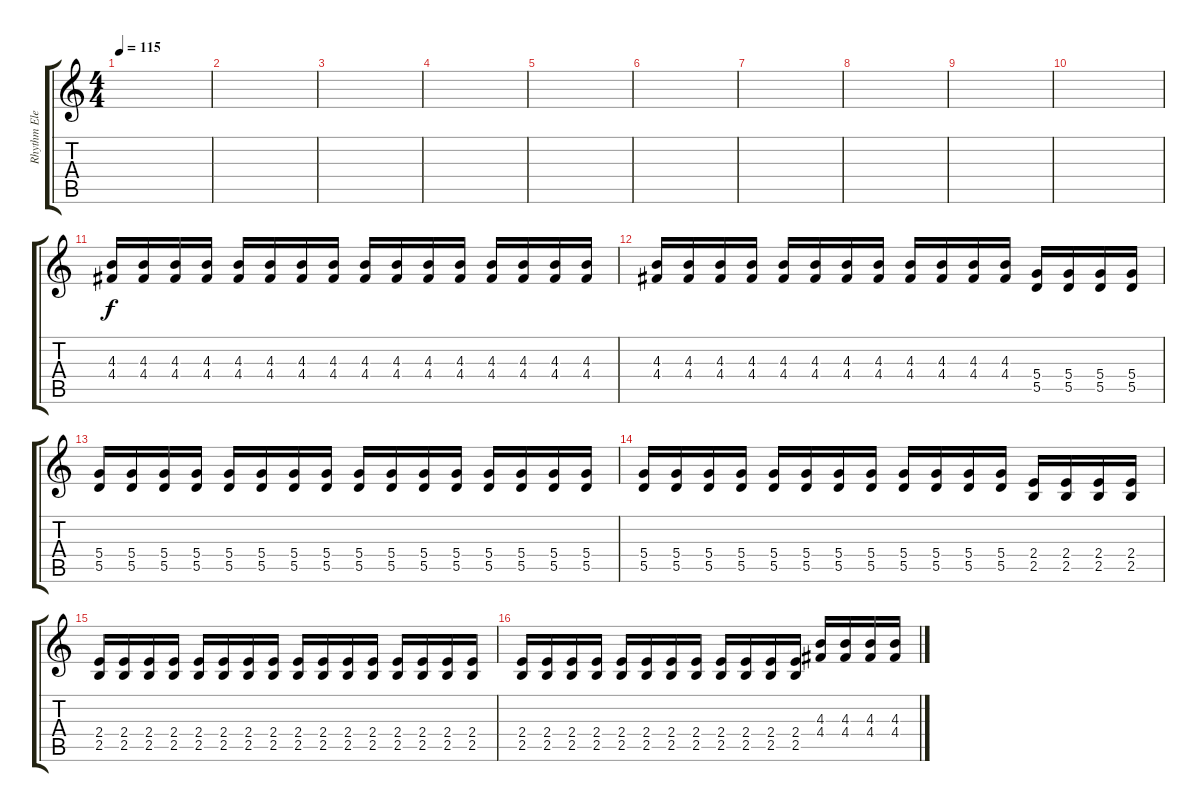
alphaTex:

\track ("Rhythm Electric Guitar" "Rhythm Ele") {instrument electricguitarmuted}
\staff {score tabs}
\tuning (E4 B3 G3 D3 A2 E2) {hide}
\ts (4 4)
\tempo 115
\clef g2
\ks c
|
|
|
|
|
|
|
|
|
|
(4.3 4.4).16{volume 10} (4.3 4.4).16 (4.3 4.4).16 (4.3 4.4).16 (4.3 4.4).16 (4.3 4.4).16 (4.3 4.4).16 (4.3 4.4).16 (4.3 4.4).16 (4.3 4.4).16 (4.3 4.4).16 (4.3 4.4).16 (4.3 4.4).16 (4.3 4.4).16 (4.3 4.4).16 (4.3 4.4).16 |
(4.3 4.4).16 (4.3 4.4).16 (4.3 4.4).16 (4.3 4.4).16 (4.3 4.4).16 (4.3 4.4).16 (4.3 4.4).16 (4.3 4.4).16 (4.3 4.4).16 (4.3 4.4).16 (4.3 4.4).16 (4.3 4.4).16 (5.4 5.5).16 (5.4 5.5).16 (5.4 5.5).16 (5.4 5.5).16 |
(5.4 5.5).16 (5.4 5.5).16 (5.4 5.5).16 (5.4 5.5).16 (5.4 5.5).16 (5.4 5.5).16 (5.4 5.5).16 (5.4 5.5).16 (5.4 5.5).16 (5.4 5.5).16 (5.4 5.5).16 (5.4 5.5).16 (5.4 5.5).16 (5.4 5.5).16 (5.4 5.5).16 (5.4 5.5).16 |
(5.4 5.5).16 (5.4 5.5).16 (5.4 5.5).16 (5.4 5.5).16 (5.4 5.5).16 (5.4 5.5).16 (5.4 5.5).16 (5.4 5.5).16 (5.4 5.5).16 (5.4 5.5).16 (5.4 5.5).16 (5.4 5.5).16 (2.4 2.5).16 (2.4 2.5).16 (2.4 2.5).16 (2.4 2.5).16 |
(2.4 2.5).16 (2.4 2.5).16 (2.4 2.5).16 (2.4 2.5).16 (2.4 2.5).16 (2.4 2.5).16 (2.4 2.5).16 (2.4 2.5).16 (2.4 2.5).16 (2.4 2.5).16 (2.4 2.5).16 (2.4 2.5).16 (2.4 2.5).16 (2.4 2.5).16 (2.4 2.5).16 (2.4 2.5).16 |
(2.4 2.5).16 (2.4 2.5).16 (2.4 2.5).16 (2.4 2.5).16 (2.4 2.5).16 (2.4 2.5).16 (2.4 2.5).16 (2.4 2.5).16 (2.4 2.5).16 (2.4 2.5).16 (2.4 2.5).16 (2.4 2.5).16 (4.3 4.4).16 (4.3 4.4).16 (4.3 4.4).16 (4.3 4.4).16
